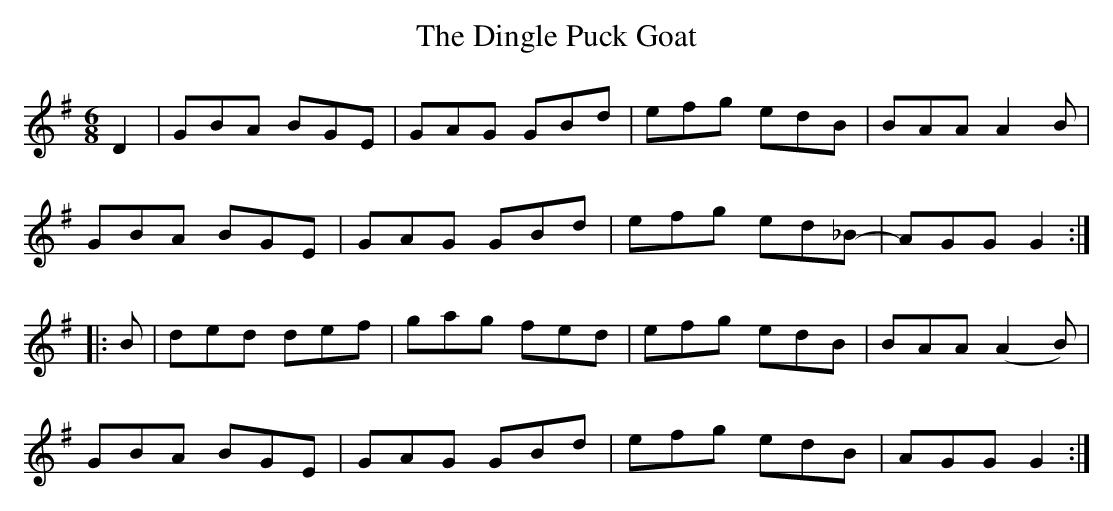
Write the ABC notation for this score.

X:1
T:Dingle Puck Goat, The
M:6/8
L:1/8
K:G
D2|GBA BGE|GAG GBd|efg edB|BAA A2-B|
GBA BGE|GAG GBd|efg ed_B-|AGG G2:|
|:B|ded def|gag fed|efg edB|BAA (A2B)|
GBA BGE|GAG GBd|efg edB-|AGG G2:|]
